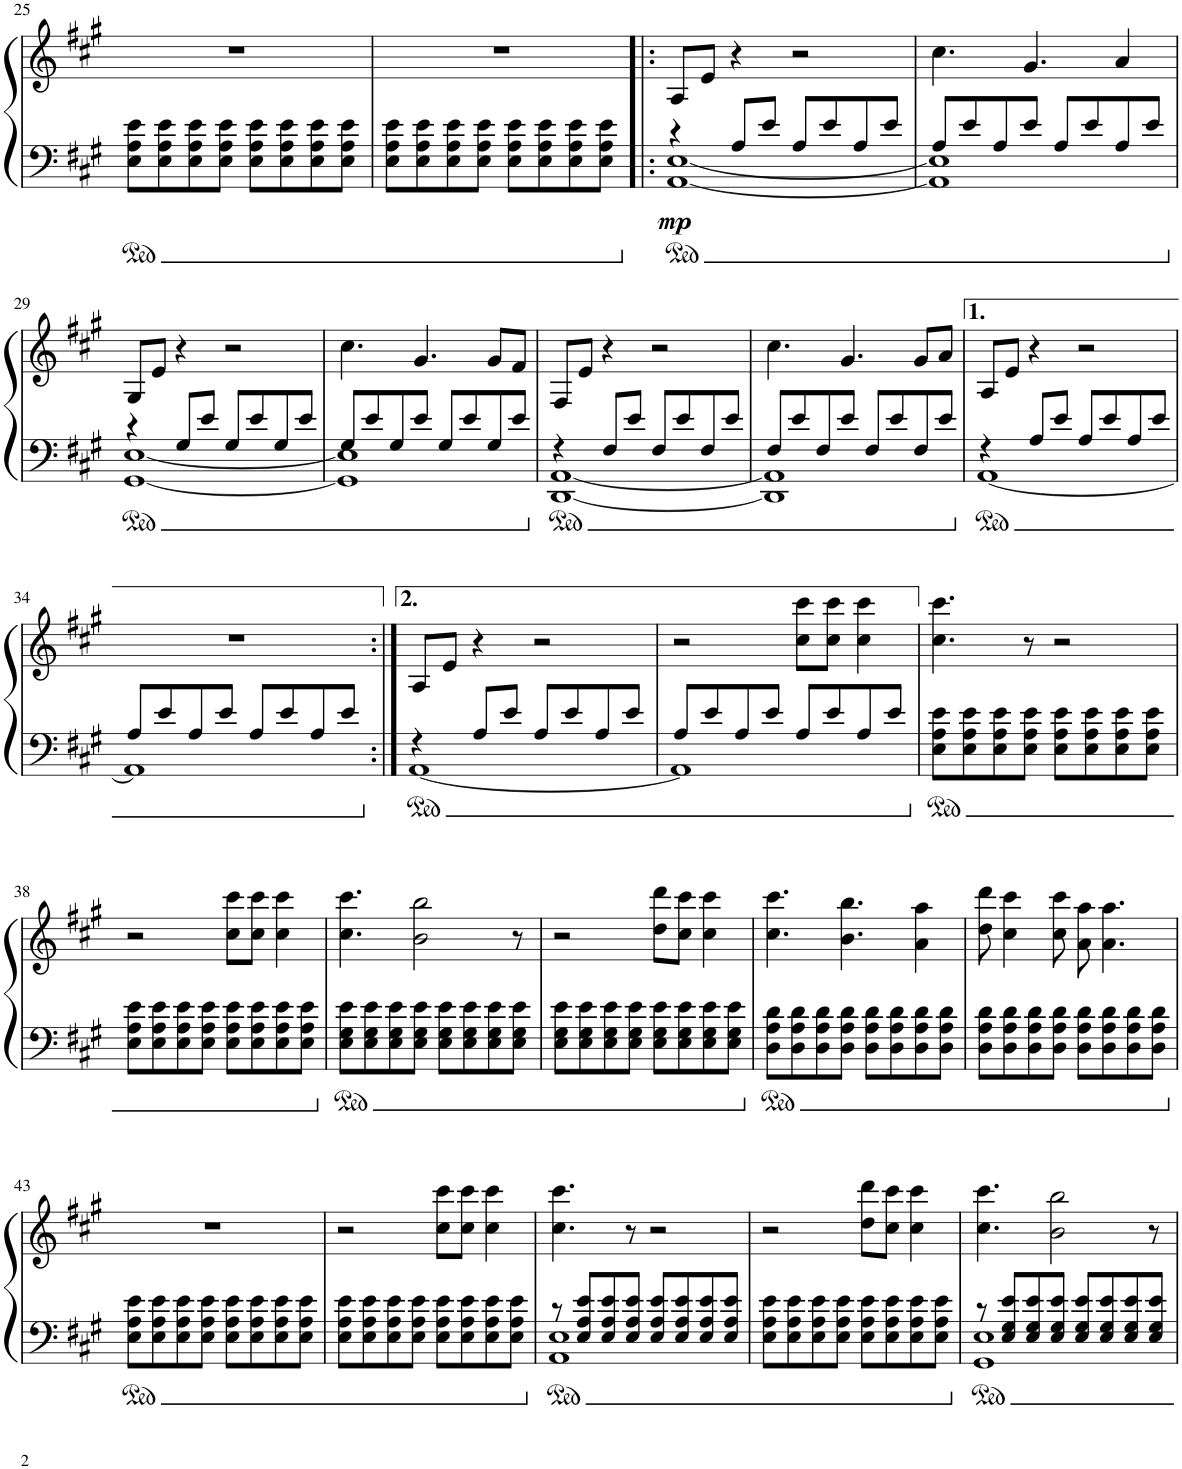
**kern	**kern	**dynam
*part1	*part1	*part1
*staff2	*staff1	*staff1/2
*I"Piano	*	*
*I'Pno.	*	*
!!LO:PB:g=z
*clefF4	*clefG2	*
*k[f#c#g#]	*k[f#c#g#]	*
*M4/4	*M4/4	*
=25	=25	=25
8E\ 8A\ 8e\L	1r	.
8E\ 8A\ 8e\	.	.
8E\ 8A\ 8e\	.	.
8E\ 8A\ 8e\J	.	.
8E\ 8A\ 8e\L	.	.
8E\ 8A\ 8e\	.	.
8E\ 8A\ 8e\	.	.
8E\ 8A\ 8e\J	.	.
=26	=26	=26
8E\ 8A\ 8e\L	1r	.
8E\ 8A\ 8e\	.	.
8E\ 8A\ 8e\	.	.
8E\ 8A\ 8e\J	.	.
8E\ 8A\ 8e\L	.	.
8E\ 8A\ 8e\	.	.
8E\ 8A\ 8e\	.	.
8E\ 8A\ 8e\J	.	.
=27!|:	=27!|:	=27!|:
*^	*	*
!	!	!	!LO:DY:b=2
4r	[1AA [1E	8A/L	mp
.	.	8e/J	.
8A/L	.	4r	.
8e/J	.	.	.
8A/L	.	2r	.
8e/	.	.	.
8A/	.	.	.
8e/J	.	.	.
=28	=28	=28	=28
8A/L	1AA] 1E]	4.cc#\	.
8e/	.	.	.
8A/	.	.	.
8e/J	.	4.g#/	.
8A/L	.	.	.
8e/	.	.	.
8A/	.	4a/	.
8e/J	.	.	.
!!LO:LB:g=z
=29	=29	=29	=29
4r	[1GG# [1E	8G#/L	.
.	.	8e/J	.
8G#/L	.	4r	.
8e/J	.	.	.
8G#/L	.	2r	.
8e/	.	.	.
8G#/	.	.	.
8e/J	.	.	.
=30	=30	=30	=30
8G#/L	1GG#] 1E]	4.cc#\	.
8e/	.	.	.
8G#/	.	.	.
8e/J	.	4.g#/	.
8G#/L	.	.	.
8e/	.	.	.
8G#/	.	8g#/L	.
8e/J	.	8f#/J	.
=31	=31	=31	=31
4r	[1DD [1AA	8F#/L	.
.	.	8e/J	.
8F#/L	.	4r	.
8e/J	.	.	.
8F#/L	.	2r	.
8e/	.	.	.
8F#/	.	.	.
8e/J	.	.	.
=32	=32	=32	=32
8F#/L	1DD 1AA	4.cc#\	.
8e/	.	.	.
8F#/	.	.	.
8e/J	.	4.g#/	.
8F#/L	.	.	.
8e/	.	.	.
8F#/	.	8g#/L	.
8e/J	.	8a/J	.
=33	=33	=33	=33
4r	[1AA	8A/L	.
.	.	8e/J	.
8A/L	.	4r	.
8e/J	.	.	.
8A/L	.	2r	.
8e/	.	.	.
8A/	.	.	.
8e/J	.	.	.
!!LO:LB:g=z
=34	=34	=34	=34
8A/L	1AA]	1r	.
8e/	.	.	.
8A/	.	.	.
8e/J	.	.	.
8A/L	.	.	.
8e/	.	.	.
8A/	.	.	.
8e/J	.	.	.
=35:|!	=35:|!	=35:|!	=35:|!
4r	[1AA	8A/L	.
.	.	8e/J	.
8A/L	.	4r	.
8e/J	.	.	.
8A/L	.	2r	.
8e/	.	.	.
8A/	.	.	.
8e/J	.	.	.
=36	=36	=36	=36
8A/L	1AA]	2r	.
8e/	.	.	.
8A/	.	.	.
8e/J	.	.	.
8A/L	.	8cc#\ 8ccc#\L	.
8e/	.	8cc#\ 8ccc#\J	.
8A/	.	4cc#\ 4ccc#\	.
8e/J	.	.	.
*v	*v	*	*
=37	=37	=37
8E\ 8A\ 8e\L	4.cc#\ 4.ccc#\	.
8E\ 8A\ 8e\	.	.
8E\ 8A\ 8e\	.	.
8E\ 8A\ 8e\J	8r	.
8E\ 8A\ 8e\L	2r	.
8E\ 8A\ 8e\	.	.
8E\ 8A\ 8e\	.	.
8E\ 8A\ 8e\J	.	.
!!LO:LB:g=z
=38	=38	=38
8E\ 8A\ 8e\L	2r	.
8E\ 8A\ 8e\	.	.
8E\ 8A\ 8e\	.	.
8E\ 8A\ 8e\J	.	.
8E\ 8A\ 8e\L	8cc#\ 8ccc#\L	.
8E\ 8A\ 8e\	8cc#\ 8ccc#\J	.
8E\ 8A\ 8e\	4cc#\ 4ccc#\	.
8E\ 8A\ 8e\J	.	.
=39	=39	=39
8E\ 8G#\ 8e\L	4.cc#\ 4.ccc#\	.
8E\ 8G#\ 8e\	.	.
8E\ 8G#\ 8e\	.	.
8E\ 8G#\ 8e\J	2b\ 2bb\	.
8E\ 8G#\ 8e\L	.	.
8E\ 8G#\ 8e\	.	.
8E\ 8G#\ 8e\	.	.
8E\ 8G#\ 8e\J	8r	.
=40	=40	=40
8E\ 8G#\ 8e\L	2r	.
8E\ 8G#\ 8e\	.	.
8E\ 8G#\ 8e\	.	.
8E\ 8G#\ 8e\J	.	.
8E\ 8G#\ 8e\L	8dd\ 8ddd\L	.
8E\ 8G#\ 8e\	8cc#\ 8ccc#\J	.
8E\ 8G#\ 8e\	4cc#\ 4ccc#\	.
8E\ 8G#\ 8e\J	.	.
=41	=41	=41
8D\ 8A\ 8d\L	4.cc#\ 4.ccc#\	.
8D\ 8A\ 8d\	.	.
8D\ 8A\ 8d\	.	.
8D\ 8A\ 8d\J	4.b\ 4.bb\	.
8D\ 8A\ 8d\L	.	.
8D\ 8A\ 8d\	.	.
8D\ 8A\ 8d\	4a\ 4aa\	.
8D\ 8A\ 8d\J	.	.
=42	=42	=42
8D\ 8A\ 8d\L	8dd\ 8ddd\	.
8D\ 8A\ 8d\	4cc#\ 4ccc#\	.
8D\ 8A\ 8d\	.	.
8D\ 8A\ 8d\J	8cc#\ 8ccc#\	.
8D\ 8A\ 8d\L	8a\ 8aa\	.
8D\ 8A\ 8d\	4.a\ 4.aa\	.
8D\ 8A\ 8d\	.	.
8D\ 8A\ 8d\J	.	.
!!LO:LB:g=z
=43	=43	=43
8E\ 8A\ 8e\L	1r	.
8E\ 8A\ 8e\	.	.
8E\ 8A\ 8e\	.	.
8E\ 8A\ 8e\J	.	.
8E\ 8A\ 8e\L	.	.
8E\ 8A\ 8e\	.	.
8E\ 8A\ 8e\	.	.
8E\ 8A\ 8e\J	.	.
=44	=44	=44
8E\ 8A\ 8e\L	2r	.
8E\ 8A\ 8e\	.	.
8E\ 8A\ 8e\	.	.
8E\ 8A\ 8e\J	.	.
8E\ 8A\ 8e\L	8cc#\ 8ccc#\L	.
8E\ 8A\ 8e\	8cc#\ 8ccc#\J	.
8E\ 8A\ 8e\	4cc#\ 4ccc#\	.
8E\ 8A\ 8e\J	.	.
=45	=45	=45
*^	*	*
8r	1AA 1E	4.cc#\ 4.ccc#\	.
8E/ 8A/ 8e/L	.	.	.
8E/ 8A/ 8e/	.	.	.
8E/ 8A/ 8e/J	.	8r	.
8E/ 8A/ 8e/L	.	2r	.
8E/ 8A/ 8e/	.	.	.
8E/ 8A/ 8e/	.	.	.
8E/ 8A/ 8e/J	.	.	.
*v	*v	*	*
=46	=46	=46
8E\ 8A\ 8e\L	2r	.
8E\ 8A\ 8e\	.	.
8E\ 8A\ 8e\	.	.
8E\ 8A\ 8e\J	.	.
8E\ 8A\ 8e\L	8dd\ 8ddd\L	.
8E\ 8A\ 8e\	8cc#\ 8ccc#\J	.
8E\ 8A\ 8e\	4cc#\ 4ccc#\	.
8E\ 8A\ 8e\J	.	.
=47	=47	=47
*^	*	*
8r	1GG# 1E	4.cc#\ 4.ccc#\	.
8E/ 8G#/ 8e/L	.	.	.
8E/ 8G#/ 8e/	.	.	.
8E/ 8G#/ 8e/J	.	2b\ 2bb\	.
8E/ 8G#/ 8e/L	.	.	.
8E/ 8G#/ 8e/	.	.	.
8E/ 8G#/ 8e/	.	.	.
8E/ 8G#/ 8e/J	.	8r	.
*v	*v	*	*
=	=	=
*-	*-	*-
